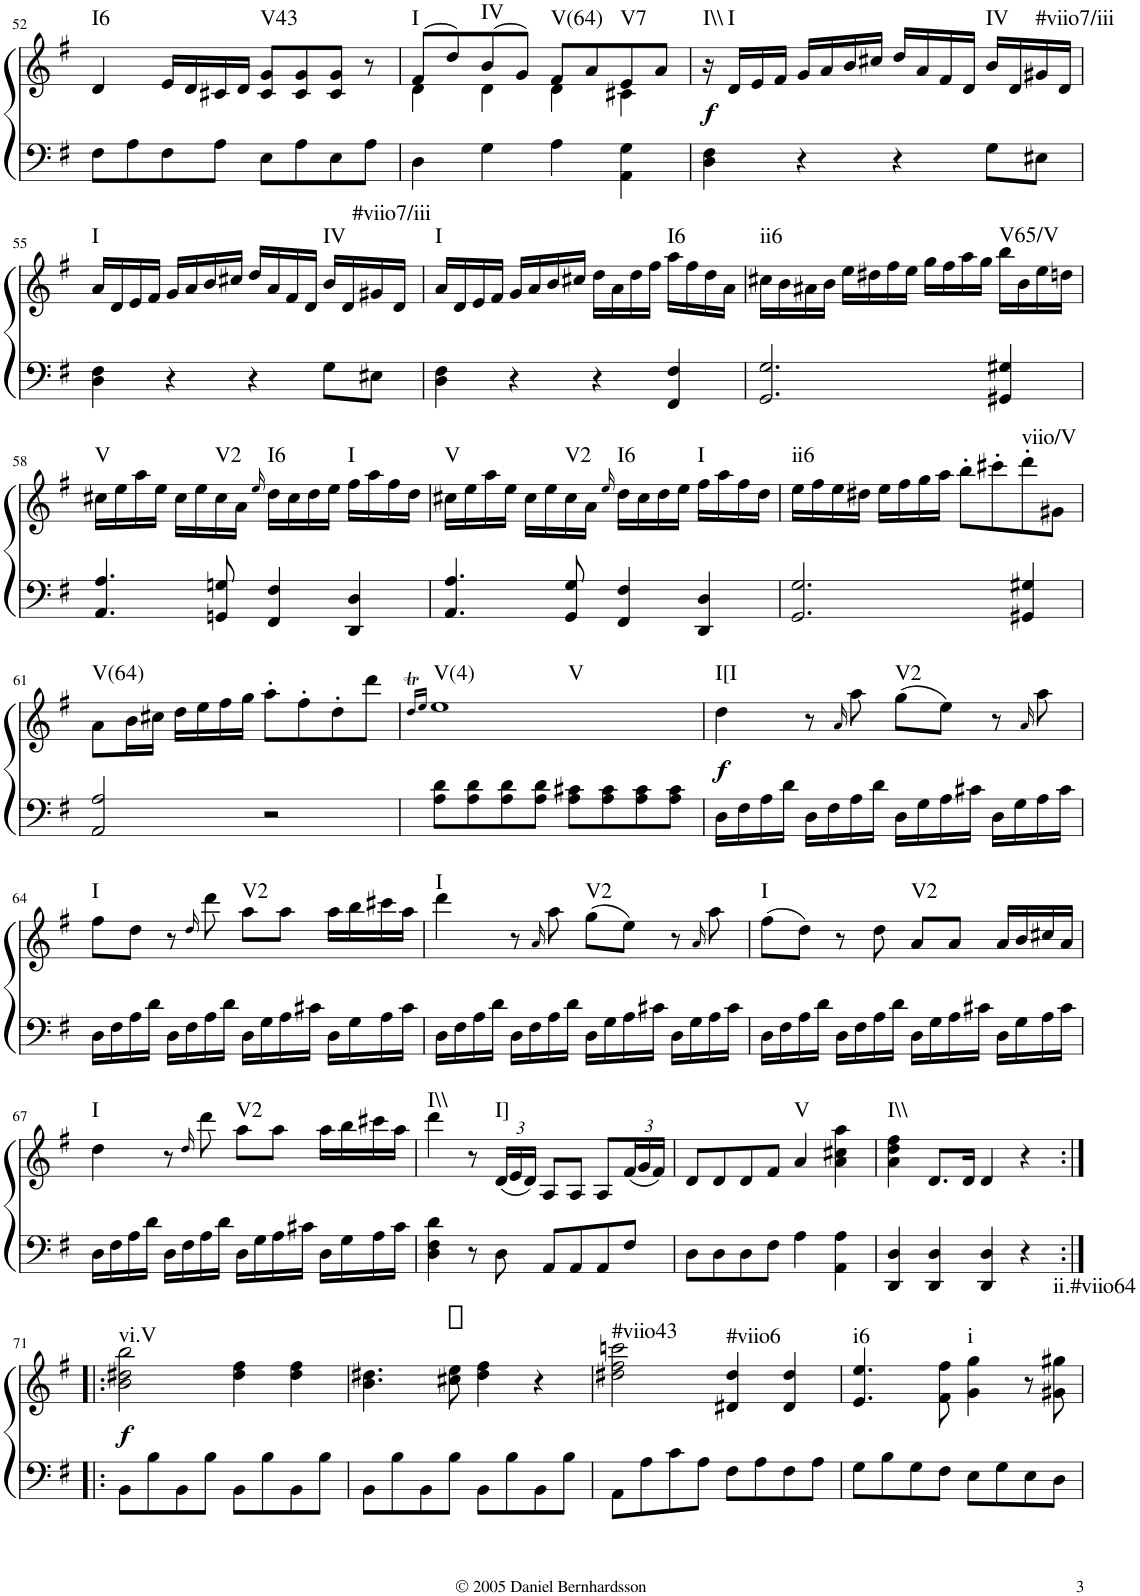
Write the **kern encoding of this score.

**kern	**kern	**dynam	**harte
*part1	*part1	*part1	*part1
*staff2	*staff1	*staff1/2	*
*I"Piano	*	*	*
*I'Pno.	*	*	*
!!LO:PB:g=z
*clefF4	*clefG2	*	*
*k[f#]	*k[f#]	*	*
*G:	*G:	*	*
*M4/4	*M4/4	*	*
*met(c)	*met(c)	*	*
=52	=52	=52	=52
!	!	!	!LO:H:kt=I6
8F#\L	4d/	.	N
8A\	.	.	.
8F#\	16e/LL	.	.
.	16d/	.	.
8A\J	16c#X/	.	.
.	16d/JJ	.	.
!	!	!	!LO:H:kt=V43
8E\L	8c#/ 8g/L	.	N
8A\	8c#/ 8g/	.	.
8E\	8c#/ 8g/J	.	.
8A\J	8r	.	.
=53	=53	=53	=53
*	*^	*	*
!	!	!	!	!LO:H:kt=I
4D\	(8f#/L	4d\	.	N
.	8dd/)	.	.	.
!	!	!	!	!LO:H:kt=IV
4G\	(8b/	4d\	.	N
.	8g/J)	.	.	.
!	!	!	!	!LO:H:kt=V(64)
4A\	8f#/L	4d\	.	N
.	8a/	.	.	.
!	!	!	!	!LO:H:kt=V7
4AA\ 4G\	8e/	4c#X\	.	N
.	8a/J	.	.	.
*	*v	*v	*	*
=54	=54	=54	=54
!	!	!LO:DY:b	!LO:H:kt=I\\
4D\ 4F#\	16r	f	N
!	!	!	!LO:H:kt=I
.	16d/LL	.	N
.	16e/	.	.
.	16f#/JJ	.	.
4r	16g/LL	.	.
.	16a/	.	.
.	16b/	.	.
.	16cc#X/JJ	.	.
4r	16dd/LL	.	.
.	16a/	.	.
.	16f#/	.	.
.	16d/JJ	.	.
!	!	!	!LO:H:kt=IV
8G\L	16b/LL	.	N
.	16d/	.	.
!	!	!	!LO:H:kt=#viio7/iii
8E#X\J	16g#X/	.	N
.	16d/JJ	.	.
!!LO:LB:g=z
=55	=55	=55	=55
!	!	!	!LO:H:kt=I
4D\ 4F#\	16a/LL	.	N
.	16d/	.	.
.	16e/	.	.
.	16f#/JJ	.	.
4r	16g/LL	.	.
.	16a/	.	.
.	16b/	.	.
.	16cc#X/JJ	.	.
4r	16dd/LL	.	.
.	16a/	.	.
.	16f#/	.	.
.	16d/JJ	.	.
!	!	!	!LO:H:kt=IV
8G\L	16b/LL	.	N
.	16d/	.	.
!	!	!	!LO:H:kt=#viio7/iii
8E#X\J	16g#X/	.	N
.	16d/JJ	.	.
=56	=56	=56	=56
!	!	!	!LO:H:kt=I
4D\ 4F#\	16a/LL	.	N
.	16d/	.	.
.	16e/	.	.
.	16f#/JJ	.	.
4r	16g/LL	.	.
.	16a/	.	.
.	16b/	.	.
.	16cc#X/JJ	.	.
4r	16dd\LL	.	.
.	16a\	.	.
.	16dd\	.	.
.	16ff#\JJ	.	.
!	!	!	!LO:H:kt=I6
4FF#/ 4F#/	16aa\LL	.	N
.	16ff#\	.	.
.	16dd\	.	.
.	16a\JJ	.	.
=57	=57	=57	=57
!	!	!	!LO:H:kt=ii6
2.GG/ 2.G/	16cc#X\LL	.	N
.	16b\	.	.
.	16a#X\	.	.
.	16b\JJ	.	.
.	16ee\LL	.	.
.	16dd#X\	.	.
.	16ff#\	.	.
.	16ee\JJ	.	.
.	16gg\LL	.	.
.	16ff#\	.	.
.	16aa\	.	.
.	16gg\JJ	.	.
!	!	!	!LO:H:kt=V65/V
4GG#X/ 4G#X/	16bb\LL	.	N
.	16b\	.	.
.	16ee\	.	.
.	16ddn\JJ	.	.
!!LO:LB:g=z
=58	=58	=58	=58
!	!	!	!LO:H:kt=V
4.AA/ 4.A/	16cc#X\LL	.	N
.	16ee\	.	.
.	16aa\	.	.
.	16ee\JJ	.	.
.	16cc#\LL	.	.
.	16ee\	.	.
!	!	!	!LO:H:kt=V2
8GGn/ 8Gn/	16cc#\	.	N
.	16a\JJ	.	.
.	16qee/	.	.
!	!	!	!LO:H:kt=I6
4FF#/ 4F#/	16dd\LL	.	N
.	16cc#\	.	.
.	16dd\	.	.
.	16ee\JJ	.	.
!	!	!	!LO:H:kt=I
4DD/ 4D/	16ff#\LL	.	N
.	16aa\	.	.
.	16ff#\	.	.
.	16dd\JJ	.	.
=59	=59	=59	=59
!	!	!	!LO:H:kt=V
4.AA/ 4.A/	16cc#X\LL	.	N
.	16ee\	.	.
.	16aa\	.	.
.	16ee\JJ	.	.
.	16cc#\LL	.	.
.	16ee\	.	.
!	!	!	!LO:H:kt=V2
8GG/ 8G/	16cc#\	.	N
.	16a\JJ	.	.
.	16qee/	.	.
!	!	!	!LO:H:kt=I6
4FF#/ 4F#/	16dd\LL	.	N
.	16cc#\	.	.
.	16dd\	.	.
.	16ee\JJ	.	.
!	!	!	!LO:H:kt=I
4DD/ 4D/	16ff#\LL	.	N
.	16aa\	.	.
.	16ff#\	.	.
.	16dd\JJ	.	.
=60	=60	=60	=60
!	!	!	!LO:H:kt=ii6
2.GG/ 2.G/	16ee\LL	.	N
.	16ff#\	.	.
.	16ee\	.	.
.	16dd#X\JJ	.	.
.	16ee\LL	.	.
.	16ff#\	.	.
.	16gg\	.	.
.	16aa\JJ	.	.
.	8bb'\L	.	.
.	8ccc#X'\	.	.
!	!	!	!LO:H:kt=viio/V
4GG#X/ 4G#X/	8ddd'\	.	N
.	8g#X\J	.	.
!!LO:LB:g=z
=61	=61	=61	=61
!	!	!	!LO:H:kt=V(64)
2AA/ 2A/	8a\L	.	N
.	16b\L	.	.
.	16cc#X\JJ	.	.
.	16dd\LL	.	.
.	16ee\	.	.
.	16ff#\	.	.
.	16gg\JJ	.	.
2r	8aa'\L	.	.
.	8ff#'\	.	.
.	8dd'\	.	.
.	8ddd\J	.	.
=62	=62	=62	=62
.	16qdd>/LL	.	.
.	16qee/JJ	.	.
!	!	!	!LO:H:n=1:kt=V(4)
!	!	!	!LO:H:n=2:kt=V
8A\ 8d\L	1ee	.	N N
8A\ 8d\	.	.	.
8A\ 8d\	.	.	.
8A\ 8d\J	.	.	.
8A\ 8c#X\L	.	.	.
8A\ 8c#\	.	.	.
8A\ 8c#\	.	.	.
8A\ 8c#\J	.	.	.
=63	=63	=63	=63
!	!	!LO:DY:b	!LO:H:kt=I[I
16D\LL	4dd\	f	N
16F#\	.	.	.
16A\	.	.	.
16d\JJ	.	.	.
16D\LL	8r	.	.
16F#\	.	.	.
.	16qa/	.	.
16A\	8aa\	.	.
16d\JJ	.	.	.
!	!	!	!LO:H:kt=V2
16D\LL	(8gg\L	.	N
16G\	.	.	.
16A\	8ee\J)	.	.
16c#X\JJ	.	.	.
16D\LL	8r	.	.
16G\	.	.	.
.	16qa/	.	.
16A\	8aa\	.	.
16c#\JJ	.	.	.
!!LO:LB:g=z
=64	=64	=64	=64
!	!	!	!LO:H:kt=I
16D\LL	8ff#\L	.	N
16F#\	.	.	.
16A\	8dd\J	.	.
16d\JJ	.	.	.
16D\LL	8r	.	.
16F#\	.	.	.
.	16qdd/	.	.
16A\	8ddd\	.	.
16d\JJ	.	.	.
!	!	!	!LO:H:kt=V2
16D\LL	8aa\L	.	N
16G\	.	.	.
16A\	8aa\J	.	.
16c#X\JJ	.	.	.
16D\LL	16aa\LL	.	.
16G\	16bb\	.	.
16A\	16ccc#X\	.	.
16c#\JJ	16aa\JJ	.	.
=65	=65	=65	=65
!	!	!	!LO:H:kt=I
16D\LL	4ddd\	.	N
16F#\	.	.	.
16A\	.	.	.
16d\JJ	.	.	.
16D\LL	8r	.	.
16F#\	.	.	.
.	16qa/	.	.
16A\	8aa\	.	.
16d\JJ	.	.	.
!	!	!	!LO:H:kt=V2
16D\LL	(8gg\L	.	N
16G\	.	.	.
16A\	8ee\J)	.	.
16c#X\JJ	.	.	.
16D\LL	8r	.	.
16G\	.	.	.
.	16qa/	.	.
16A\	8aa\	.	.
16c#\JJ	.	.	.
=66	=66	=66	=66
!	!	!	!LO:H:kt=I
16D\LL	(8ff#\L	.	N
16F#\	.	.	.
16A\	8dd\J)	.	.
16d\JJ	.	.	.
16D\LL	8r	.	.
16F#\	.	.	.
16A\	8dd\	.	.
16d\JJ	.	.	.
!	!	!	!LO:H:kt=V2
16D\LL	8a/L	.	N
16G\	.	.	.
16A\	8a/J	.	.
16c#X\JJ	.	.	.
16D\LL	16a/LL	.	.
16G\	16b/	.	.
16A\	16cc#X/	.	.
16c#\JJ	16a/JJ	.	.
!!LO:LB:g=z
=67	=67	=67	=67
!	!	!	!LO:H:kt=I
16D\LL	4dd\	.	N
16F#\	.	.	.
16A\	.	.	.
16d\JJ	.	.	.
16D\LL	8r	.	.
16F#\	.	.	.
.	16qdd/	.	.
16A\	8ddd\	.	.
16d\JJ	.	.	.
!	!	!	!LO:H:kt=V2
16D\LL	8aa\L	.	N
16G\	.	.	.
16A\	8aa\J	.	.
16c#X\JJ	.	.	.
16D\LL	16aa\LL	.	.
16G\	16bb\	.	.
16A\	16ccc#X\	.	.
16c#\JJ	16aa\JJ	.	.
=68	=68	=68	=68
!	!	!	!LO:H:kt=I\\
4D\ 4F#\ 4d\	4ddd\	.	N
8r	8r	.	.
*	*Xbrackettup	*	*
!	!	!	!LO:H:kt=I]
8D\	(24d/LL	.	N
.	24e/	.	.
.	24d/JJ)	.	.
8AA/L	8A/L	.	.
8AA/	8A/J	.	.
8AA/	8A/L	.	.
8F#/J	(24f#/L	.	.
.	24g/	.	.
.	24f#/JJ)	.	.
=69	=69	=69	=69
8D\L	8d/L	.	.
8D\	8d/	.	.
8D\	8d/	.	.
8F#\J	8f#/J	.	.
!	!	!	!LO:H:kt=V
4A\	4a/	.	N
4AA\ 4A\	4a\ 4cc#X\ 4aa\	.	.
=70	=70	=70	=70
!	!	!	!LO:H:kt=I\\
4DD/ 4D/	4a\ 4dd\ 4ff#\	.	N
4DD/ 4D/	8.d/L	.	.
.	16d/Jk	.	.
4DD/ 4D/	4d/	.	.
4r	4r	.	.
!!LO:LB:g=z
=71:|!|:	=71:|!|:	=71:|!|:	=71:|!|:
!	!	!LO:DY:b	!LO:H:kt=vi.V
8BB\L	2b\ 2dd#X\ 2bb\	f	N
8B\	.	.	.
8BB\	.	.	.
8B\J	.	.	.
8BB\L	4dd#\ 4ff#\	.	.
8B\	.	.	.
8BB\	4dd#\ 4ff#\	.	.
8B\J	.	.	.
=72	=72	=72	=72
8BB\L	4.b\ 4.dd#X\	.	.
8B\	.	.	.
8BB\	.	.	.
8B\J	8cc#X\ 8ee\	.	.
8BB\L	4dd#\ 4ff#\	.	.
8B\	.	.	.
8BB\	4r	.	.
8B\J	.	.	.
=73	=73	=73	=73
!	!	!	!LO:H:kt=#viio43
8AA\L	2dd#X\ 2ff#\ 2cccn\	.	N
8A\	.	.	.
8c\	.	.	.
8A\J	.	.	.
!	!	!	!LO:H:kt=#viio6
8F#\L	4d#X/ 4dd#/	.	N
8A\	.	.	.
8F#\	4d#/ 4dd#/	.	.
8A\J	.	.	.
=74	=74	=74	=74
!	!	!	!LO:H:kt=i6
8G\L	4.e/ 4.ee/	.	N
8B\	.	.	.
8G\	.	.	.
8F#\J	8f#\ 8ff#\	.	.
!	!	!	!LO:H:kt=i
8E\L	4g\ 4gg\	.	N
8G\	.	.	.
8E\	8r	.	.
!	!	!	!LO:H:kt=ii.#viio64
8D\J	8g#X\ 8gg#X\	.	N
=	=	=	=
*-	*-	*-	*-
